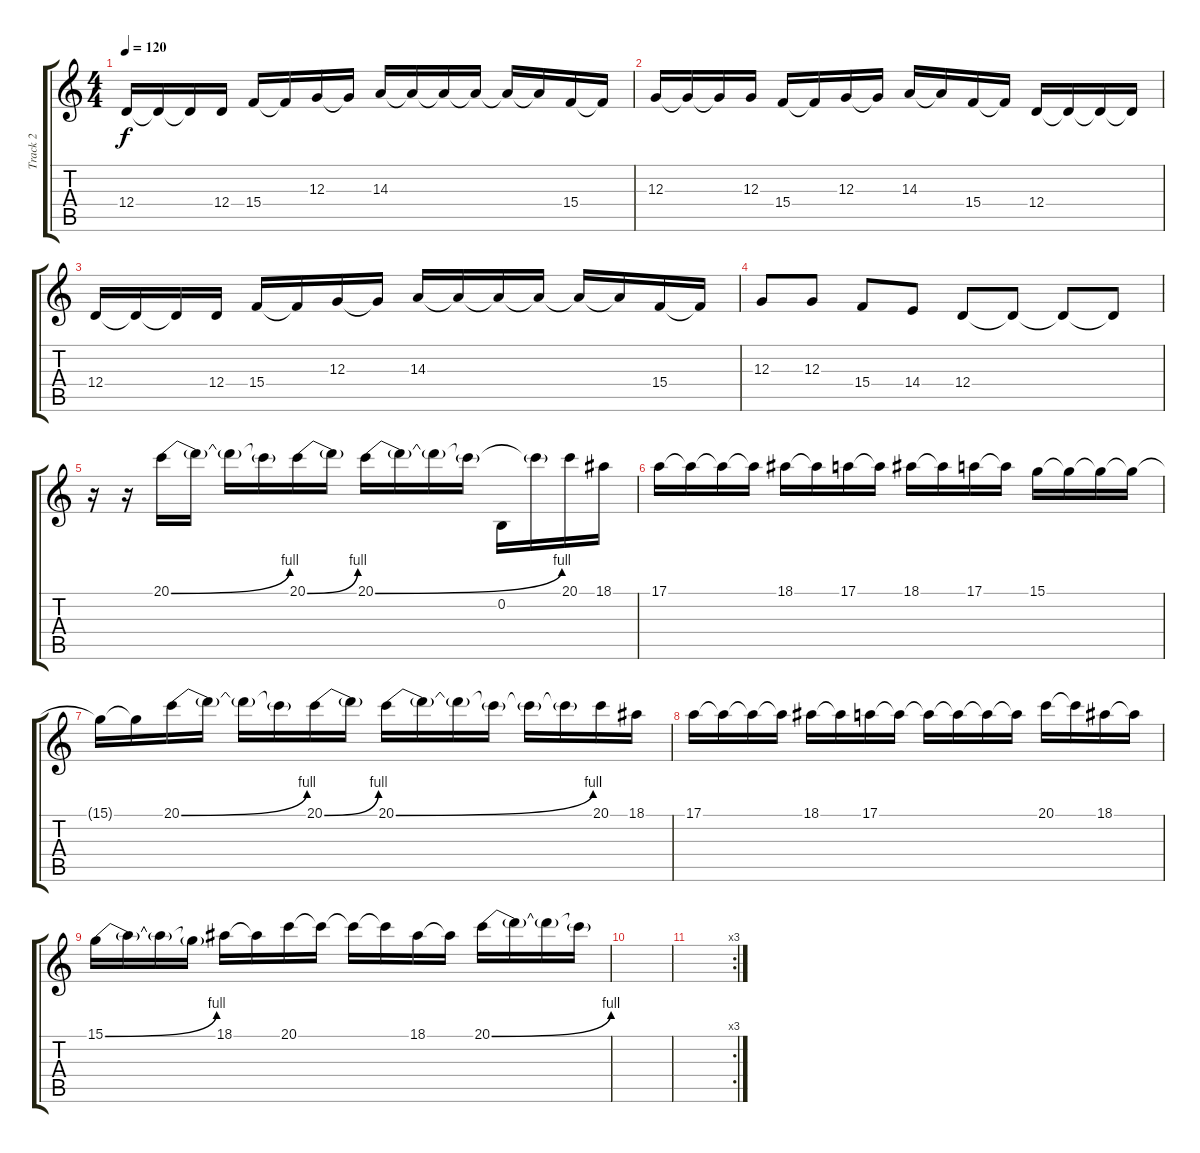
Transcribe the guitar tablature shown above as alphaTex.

\track ("Track 2" "Track 2") {instrument violin}
\staff {score tabs}
\tuning (E4 B3 G3 D3 A2 E2) {hide}
\ts (4 4)
\tempo 120
\clef g2
\ks c
12.4.16{dy f} 12.4{t}.16 12.4{t}.16 12.4.16 15.4.16 15.4{t}.16 12.3.16 12.3{t}.16 14.3.16 14.3{t}.16 14.3{t}.16 14.3{t}.16 14.3{t}.16 14.3{t}.16 15.4.16 15.4{t}.16 |
12.3.16 12.3{t}.16 12.3{t}.16 12.3.16 15.4.16 15.4{t}.16 12.3.16 12.3{t}.16 14.3.16 14.3{t}.16 15.4.16 15.4{t}.16 12.4.16 12.4{t}.16 12.4{t}.16 12.4{t}.16 |
12.4.16 12.4{t}.16 12.4{t}.16 12.4.16 15.4.16 15.4{t}.16 12.3.16 12.3{t}.16 14.3.16 14.3{t}.16 14.3{t}.16 14.3{t}.16 14.3{t}.16 14.3{t}.16 15.4.16 15.4{t}.16 |
12.3.8 12.3.8 15.4.8 14.4.8 12.4.8 12.4{t}.8 12.4{t}.8 12.4{t}.8 |
r.16 r.16 20.1{be (bend 0 0 60 4)}.16 20.1{t}.16 20.1{t}.16 20.1{t}.16 20.1{be (bend 0 0 60 4)}.16 20.1{t}.16 20.1{be (bend 0 0 60 4)}.16 20.1{t}.16 20.1{t}.16 20.1{t}.16 0.2.16 20.1{t}.16 20.1.16 18.1.16 |
17.1.16 17.1{t}.16 17.1{t}.16 17.1{t}.16 18.1.16 18.1{t}.16 17.1.16 17.1{t}.16 18.1.16 18.1{t}.16 17.1.16 17.1{t}.16 15.1.16 15.1{t}.16 15.1{t}.16 15.1{t}.16 |
15.1{t}.16 15.1{t}.16 20.1{be (bend 0 0 60 4)}.16 20.1{t}.16 20.1{t}.16 20.1{t}.16 20.1{be (bend 0 0 60 4)}.16 20.1{t}.16 20.1{be (bend 0 0 60 4)}.16 20.1{t}.16 20.1{t}.16 20.1{t}.16 20.1{t}.16 20.1{t}.16 20.1.16 18.1.16 |
17.1.16 17.1{t}.16 17.1{t}.16 17.1{t}.16 18.1.16 18.1{t}.16 17.1.16 17.1{t}.16 17.1{t}.16 17.1{t}.16 17.1{t}.16 17.1{t}.16 20.1.16 20.1{t}.16 18.1.16 18.1{t}.16 |
15.1{be (bend 0 0 60 4)}.16 15.1{t}.16 15.1{t}.16 15.1{t}.16 18.1.16 18.1{t}.16 20.1.16 20.1{t}.16 20.1{t}.16 20.1{t}.16 18.1.16 18.1{t}.16 20.1{be (bend 0 0 60 4)}.16 20.1{t}.16 20.1{t}.16 20.1{t}.16 |
|
\rc 3
